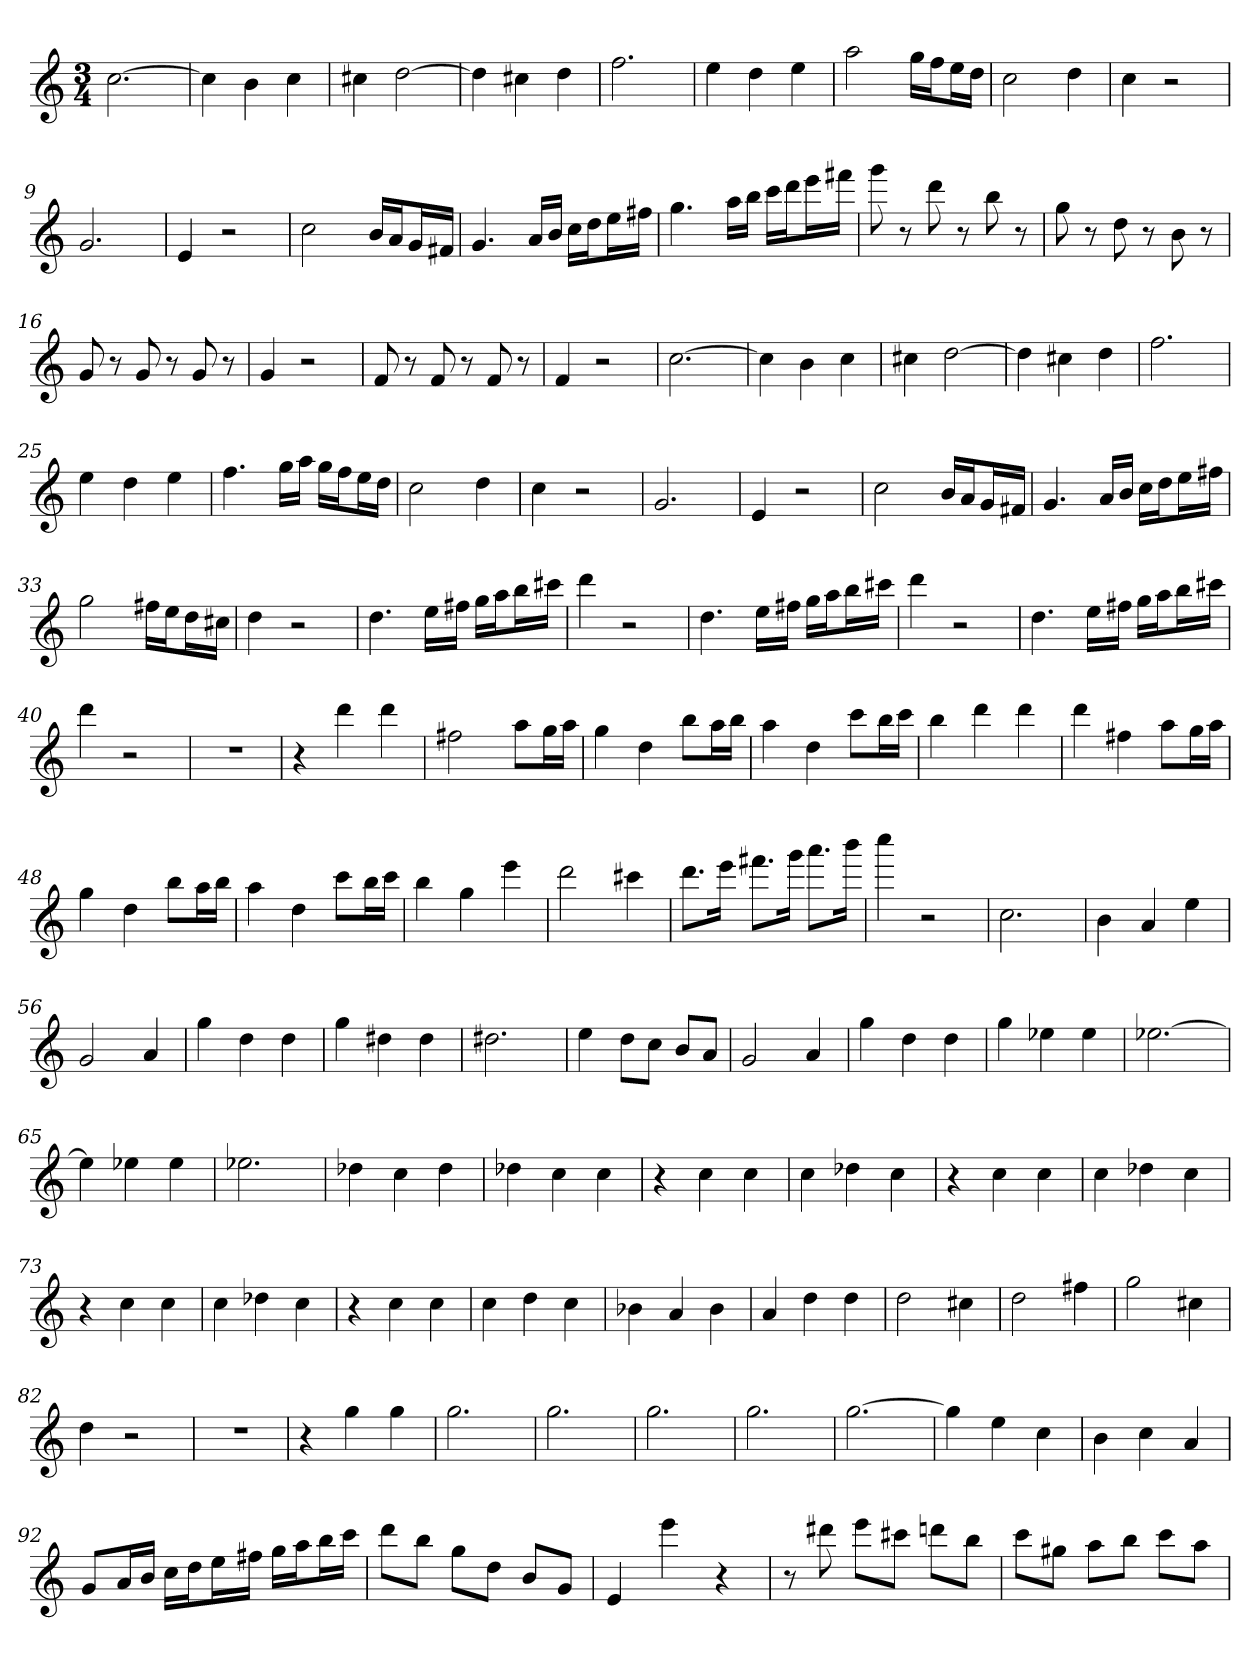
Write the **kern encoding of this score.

**kern
*part1
*staff1
*k[]
*C:
*M3/4
=
[2.cc
=1
4cc]
4b
4cc
=2
4cc#X
[2dd
=3
4dd]
4cc#X
4dd
=4
2.ff
=5
4ee
4dd
4ee
=6
2aa
16ggLL
16ffJ
16eeL
16ddJJ
=7
2cc
4dd
=8
4cc
2r
=9
2.g
=10
4e
2r
=11
2cc
16bLL
16aJ
16gL
16f#XJJ
=12
4.g
16aLL
16bJJ
16ccLL
16ddJ
16eeL
16ff#XJJ
=13
4.gg
16aaLL
16bbJJ
16cccLL
16dddJ
16eeeL
16fff#XJJ
=14
8ggg
8r
8ddd
8r
8bb
8r
=15
8gg
8r
8dd
8r
8b
8r
=16
8g
8r
8g
8r
8g
8r
=17
4g
2r
=18
8f
8r
8f
8r
8f
8r
=19
4f
2r
=20
[2.cc
=21
4cc]
4b
4cc
=22
4cc#X
[2dd
=23
4dd]
4cc#X
4dd
=24
2.ff
=25
4ee
4dd
4ee
=26
4.ff
16ggLL
16aaJJ
16ggLL
16ffJ
16eeL
16ddJJ
=27
2cc
4dd
=28
4cc
2r
=29
2.g
=30
4e
2r
=31
2cc
16bLL
16aJ
16gL
16f#XJJ
=32
4.g
16aLL
16bJJ
16ccLL
16ddJ
16eeL
16ff#XJJ
=33
2gg
16ff#XLL
16eeJ
16ddL
16cc#XJJ
=34
4dd
2r
=35
4.dd
16eeLL
16ff#XJJ
16ggLL
16aaJ
16bbL
16ccc#XJJ
=36
4ddd
2r
=37
4.dd
16eeLL
16ff#XJJ
16ggLL
16aaJ
16bbL
16ccc#XJJ
=38
4ddd
2r
=39
4.dd
16eeLL
16ff#XJJ
16ggLL
16aaJ
16bbL
16ccc#XJJ
=40
4ddd
2r
=41
2.r
=42
4r
4ddd
4ddd
=43
2ff#X
8aaL
16ggL
16aaJJ
=44
4gg
4dd
8bbL
16aaL
16bbJJ
=45
4aa
4dd
8cccL
16bbL
16cccJJ
=46
4bb
4ddd
4ddd
=47
4ddd
4ff#X
8aaL
16ggL
16aaJJ
=48
4gg
4dd
8bbL
16aaL
16bbJJ
=49
4aa
4dd
8cccL
16bbL
16cccJJ
=50
4bb
4gg
4eee
=51
2ddd
4ccc#X
=52
8.dddL
16eeeJk
8.fff#XL
16gggJk
8.aaaL
16bbbJk
=53
4cccc
2r
=54
2.cc
=55
4b
4a
4ee
=56
2g
4a
=57
4gg
4dd
4dd
=58
4gg
4dd#X
4dd#
=59
2.dd#X
=60
4ee
8ddL
8ccJ
8bL
8aJ
=61
2g
4a
=62
4gg
4dd
4dd
=63
4gg
4ee-X
4ee-
=64
[2.ee-X
=65
4ee-]
4ee-X
4ee-
=66
2.ee-X
=67
4dd-X
4cc
4dd-
=68
4dd-X
4cc
4cc
=69
4r
4cc
4cc
=70
4cc
4dd-X
4cc
=71
4r
4cc
4cc
=72
4cc
4dd-X
4cc
=73
4r
4cc
4cc
=74
4cc
4dd-X
4cc
=75
4r
4cc
4cc
=76
4cc
4dd
4cc
=77
4b-X
4a
4b-
=78
4a
4dd
4dd
=79
2dd
4cc#X
=80
2dd
4ff#X
=81
2gg
4cc#X
=82
4dd
2r
=83
2.r
=84
4r
4gg
4gg
=85
2.gg
=86
2.gg
=87
2.gg
=88
2.gg
=89
[2.gg
=90
4gg]
4ee
4cc
=91
4b
4cc
4a
=92
8gL
16aL
16bJJ
16ccLL
16ddJ
16eeL
16ff#XJJ
16ggLL
16aaJ
16bbL
16cccJJ
=93
8dddL
8bbJ
8ggL
8ddJ
8bL
8gJ
=94
4e
4eee
4r
=95
8r
8ddd#X
8eeeL
8ccc#XJ
8dddnL
8bbJ
=96
8cccL
8gg#XJ
8aaL
8bbJ
8cccL
8aaJ
=
*-
